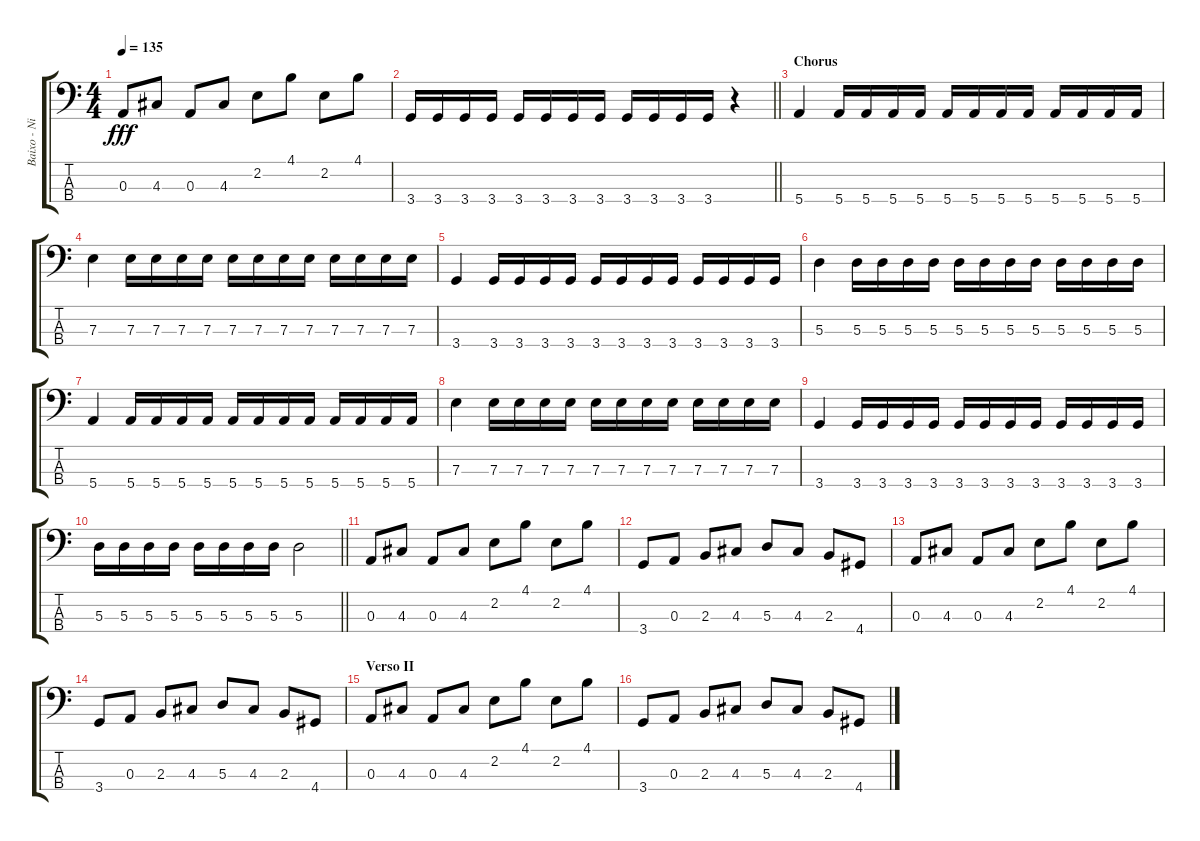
\track ("Baixo - Nikola" "Baixo - Ni") {instrument electricbasspick}
\staff {score tabs}
\tuning (G2 D2 A1 E1) {hide}
\ts (4 4)
\tempo 135
\clef f4
\ks c
0.3.8{dy fff} 4.3.8 0.3.8 4.3.8 2.2.8 4.1.8 2.2.8 4.1.8 |
\barLineRight lightlight
3.4.16 3.4.16 3.4.16 3.4.16 3.4.16 3.4.16 3.4.16 3.4.16 3.4.16 3.4.16 3.4.16 3.4.16 r.4 |
\section ("" "Chorus")
5.4.4 5.4.16 5.4.16 5.4.16 5.4.16 5.4.16 5.4.16 5.4.16 5.4.16 5.4.16 5.4.16 5.4.16 5.4.16 |
7.3.4 7.3.16 7.3.16 7.3.16 7.3.16 7.3.16 7.3.16 7.3.16 7.3.16 7.3.16 7.3.16 7.3.16 7.3.16 |
3.4.4 3.4.16 3.4.16 3.4.16 3.4.16 3.4.16 3.4.16 3.4.16 3.4.16 3.4.16 3.4.16 3.4.16 3.4.16 |
5.3.4 5.3.16 5.3.16 5.3.16 5.3.16 5.3.16 5.3.16 5.3.16 5.3.16 5.3.16 5.3.16 5.3.16 5.3.16 |
5.4.4 5.4.16 5.4.16 5.4.16 5.4.16 5.4.16 5.4.16 5.4.16 5.4.16 5.4.16 5.4.16 5.4.16 5.4.16 |
7.3.4 7.3.16 7.3.16 7.3.16 7.3.16 7.3.16 7.3.16 7.3.16 7.3.16 7.3.16 7.3.16 7.3.16 7.3.16 |
3.4.4 3.4.16 3.4.16 3.4.16 3.4.16 3.4.16 3.4.16 3.4.16 3.4.16 3.4.16 3.4.16 3.4.16 3.4.16 |
\barLineRight lightlight
5.3.16 5.3.16 5.3.16 5.3.16 5.3.16 5.3.16 5.3.16 5.3.16 5.3.2 |
0.3.8 4.3.8 0.3.8 4.3.8 2.2.8 4.1.8 2.2.8 4.1.8 |
3.4.8 0.3.8 2.3.8 4.3.8 5.3.8 4.3.8 2.3.8 4.4.8 |
0.3.8 4.3.8 0.3.8 4.3.8 2.2.8 4.1.8 2.2.8 4.1.8 |
3.4.8 0.3.8 2.3.8 4.3.8 5.3.8 4.3.8 2.3.8 4.4.8 |
\section ("" "Verso II")
0.3.8 4.3.8 0.3.8 4.3.8 2.2.8 4.1.8 2.2.8 4.1.8 |
3.4.8 0.3.8 2.3.8 4.3.8 5.3.8 4.3.8 2.3.8 4.4.8
